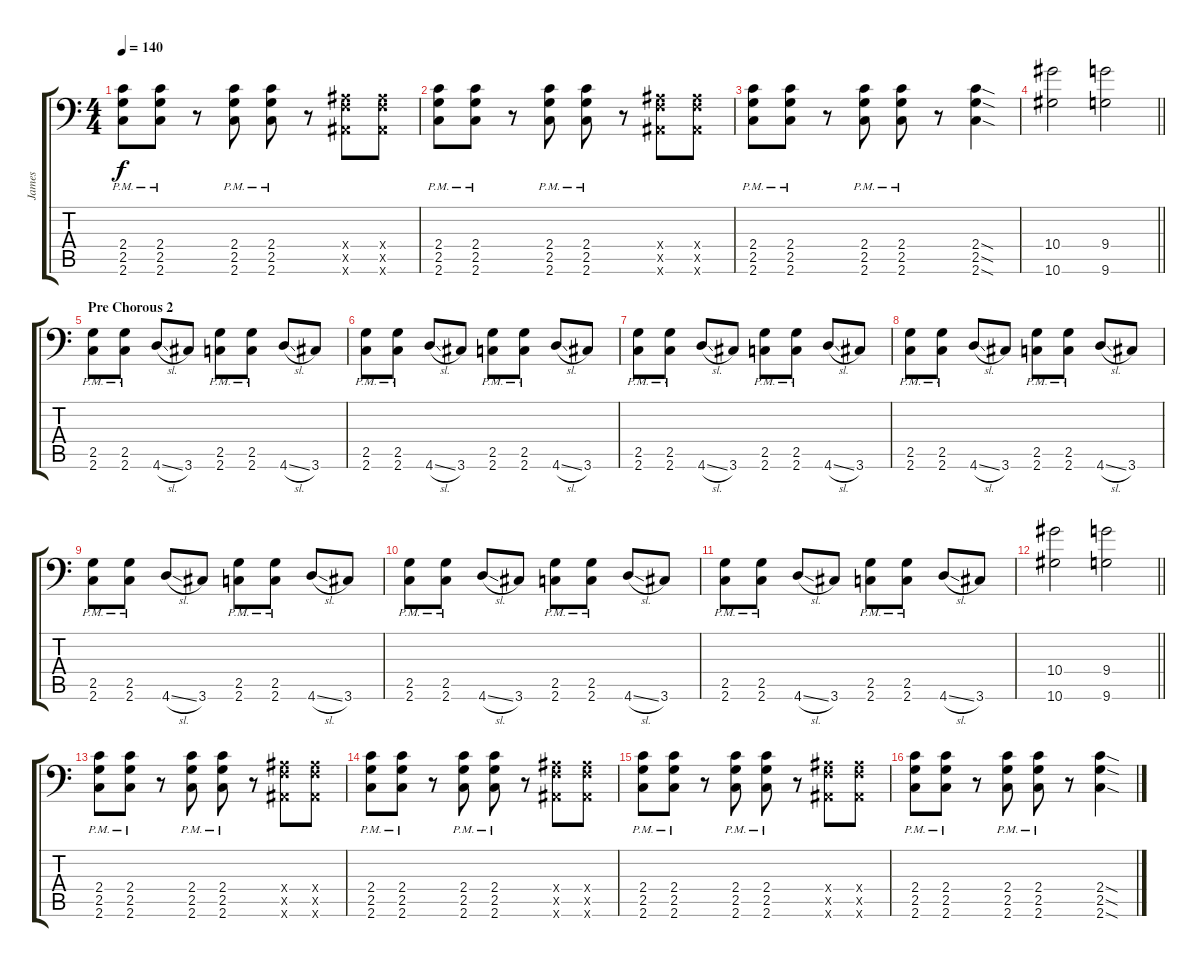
\track ("James" "James") {instrument distortionguitar}
\staff {score tabs}
\tuning (C4 G3 Eb3 Bb2 F2 Bb1) {hide}
\ts (4 4)
\tempo 140
\clef f4
\ks c
(2.4{pm} 2.5{pm} 2.6{pm}).8{dy f} (2.4{pm} 2.5{pm} 2.6{pm}).8 r.8 (2.4{pm} 2.5{pm} 2.6{pm}).8 (2.4{pm} 2.5{pm} 2.6{pm}).8 r.8 (0.4{x} 0.5{x} 0.6{x}).8 (0.4{x} 0.5{x} 0.6{x}).8 |
(2.4{pm} 2.5{pm} 2.6{pm}).8 (2.4{pm} 2.5{pm} 2.6{pm}).8 r.8 (2.4{pm} 2.5{pm} 2.6{pm}).8 (2.4{pm} 2.5{pm} 2.6{pm}).8 r.8 (0.4{x} 0.5{x} 0.6{x}).8 (0.4{x} 0.5{x} 0.6{x}).8 |
(2.4{pm} 2.5{pm} 2.6{pm}).8 (2.4{pm} 2.5{pm} 2.6{pm}).8 r.8 (2.4{pm} 2.5{pm} 2.6{pm}).8 (2.4{pm} 2.5{pm} 2.6{pm}).8 r.8 (2.4{sod} 2.5{sod} 2.6{sod}).4 |
\barLineRight lightlight
(10.4 10.6).2 (9.4 9.6).2 |
\section ("" "Pre Chorous 2")
(2.5{pm} 2.6{pm}).8 (2.5{pm} 2.6{pm}).8 4.6{sl}.8 3.6.8 (2.5{pm} 2.6{pm}).8 (2.5{pm} 2.6{pm}).8 4.6{sl}.8 3.6.8 |
(2.5{pm} 2.6{pm}).8 (2.5{pm} 2.6{pm}).8 4.6{sl}.8 3.6.8 (2.5{pm} 2.6{pm}).8 (2.5{pm} 2.6{pm}).8 4.6{sl}.8 3.6.8 |
(2.5{pm} 2.6{pm}).8 (2.5{pm} 2.6{pm}).8 4.6{sl}.8 3.6.8 (2.5{pm} 2.6{pm}).8 (2.5{pm} 2.6{pm}).8 4.6{sl}.8 3.6.8 |
(2.5{pm} 2.6{pm}).8 (2.5{pm} 2.6{pm}).8 4.6{sl}.8 3.6.8 (2.5{pm} 2.6{pm}).8 (2.5{pm} 2.6{pm}).8 4.6{sl}.8 3.6.8 |
(2.5{pm} 2.6{pm}).8 (2.5{pm} 2.6{pm}).8 4.6{sl}.8 3.6.8 (2.5{pm} 2.6{pm}).8 (2.5{pm} 2.6{pm}).8 4.6{sl}.8 3.6.8 |
(2.5{pm} 2.6{pm}).8 (2.5{pm} 2.6{pm}).8 4.6{sl}.8 3.6.8 (2.5{pm} 2.6{pm}).8 (2.5{pm} 2.6{pm}).8 4.6{sl}.8 3.6.8 |
(2.5{pm} 2.6{pm}).8 (2.5{pm} 2.6{pm}).8 4.6{sl}.8 3.6.8 (2.5{pm} 2.6{pm}).8 (2.5{pm} 2.6{pm}).8 4.6{sl}.8 3.6.8 |
\barLineRight lightlight
(10.4 10.6).2 (9.4 9.6).2 |
\section ("" "")
(2.4{pm} 2.5{pm} 2.6{pm}).8 (2.4{pm} 2.5{pm} 2.6{pm}).8 r.8 (2.4{pm} 2.5{pm} 2.6{pm}).8 (2.4{pm} 2.5{pm} 2.6{pm}).8 r.8 (0.4{x} 0.5{x} 0.6{x}).8 (0.4{x} 0.5{x} 0.6{x}).8 |
(2.4{pm} 2.5{pm} 2.6{pm}).8 (2.4{pm} 2.5{pm} 2.6{pm}).8 r.8 (2.4{pm} 2.5{pm} 2.6{pm}).8 (2.4{pm} 2.5{pm} 2.6{pm}).8 r.8 (0.4{x} 0.5{x} 0.6{x}).8 (0.4{x} 0.5{x} 0.6{x}).8 |
(2.4{pm} 2.5{pm} 2.6{pm}).8 (2.4{pm} 2.5{pm} 2.6{pm}).8 r.8 (2.4{pm} 2.5{pm} 2.6{pm}).8 (2.4{pm} 2.5{pm} 2.6{pm}).8 r.8 (0.4{x} 0.5{x} 0.6{x}).8 (0.4{x} 0.5{x} 0.6{x}).8 |
(2.4{pm} 2.5{pm} 2.6{pm}).8 (2.4{pm} 2.5{pm} 2.6{pm}).8 r.8 (2.4{pm} 2.5{pm} 2.6{pm}).8 (2.4{pm} 2.5{pm} 2.6{pm}).8 r.8 (2.4{sod} 2.5{sod} 2.6{sod}).4
